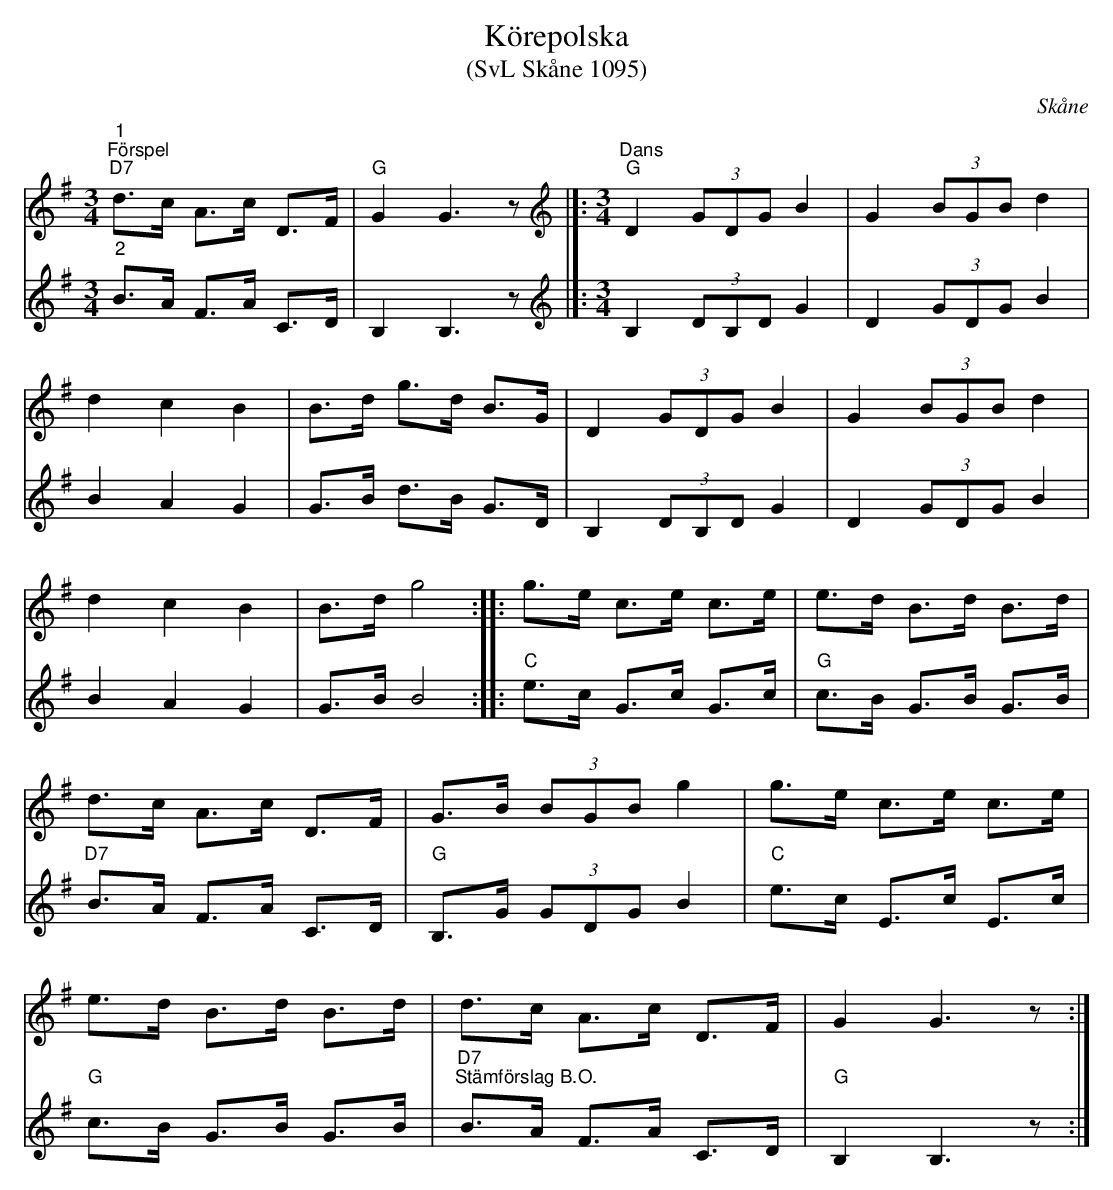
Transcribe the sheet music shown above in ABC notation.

X:1
T:Körepolska
T:(SvL Skåne 1095)
O:Skåne
L:1/8
M:3/4
K:G
V:1
"^1""^Förspel""D7" d>c A>c D>F |"G" G2 G3 z |]:[K:G][M:3/4][K:treble]"^Dans""G" D2 (3GDG B2 | G2 (3BGB d2 |
d2 c2 B2 | B>d g>d B>G | D2 (3GDG B2 | G2 (3BGB d2 |
d2 c2 B2 | B>d g4 :: g>e c>e c>e | e>d B>d B>d |
d>c A>c D>F | G>B (3BGB g2 | g>e c>e c>e |
e>d B>d B>d | d>c A>c D>F | G2 G3 z :|
V:2
"^2" B>A F>A C>D | B,2 B,3 z |]:[K:G][M:3/4][K:treble] B,2 (3DB,D G2 |
D2 (3GDG B2 | B2 A2 G2 | G>B d>B G>D | B,2 (3DB,D G2 |
D2 (3GDG B2 | B2 A2 G2 | G>B B4 ::
"C" e>c G>c G>c | "G" c>B G>B G>B |"D7" B>A F>A C>D |"G" B,>G (3GDG B2 |
"C" e>c E>c E>c |"G" c>B G>B G>B | "D7" "^Stämförslag B.O." B>A F>A C>D |"G" B,2 B,3 z :|
